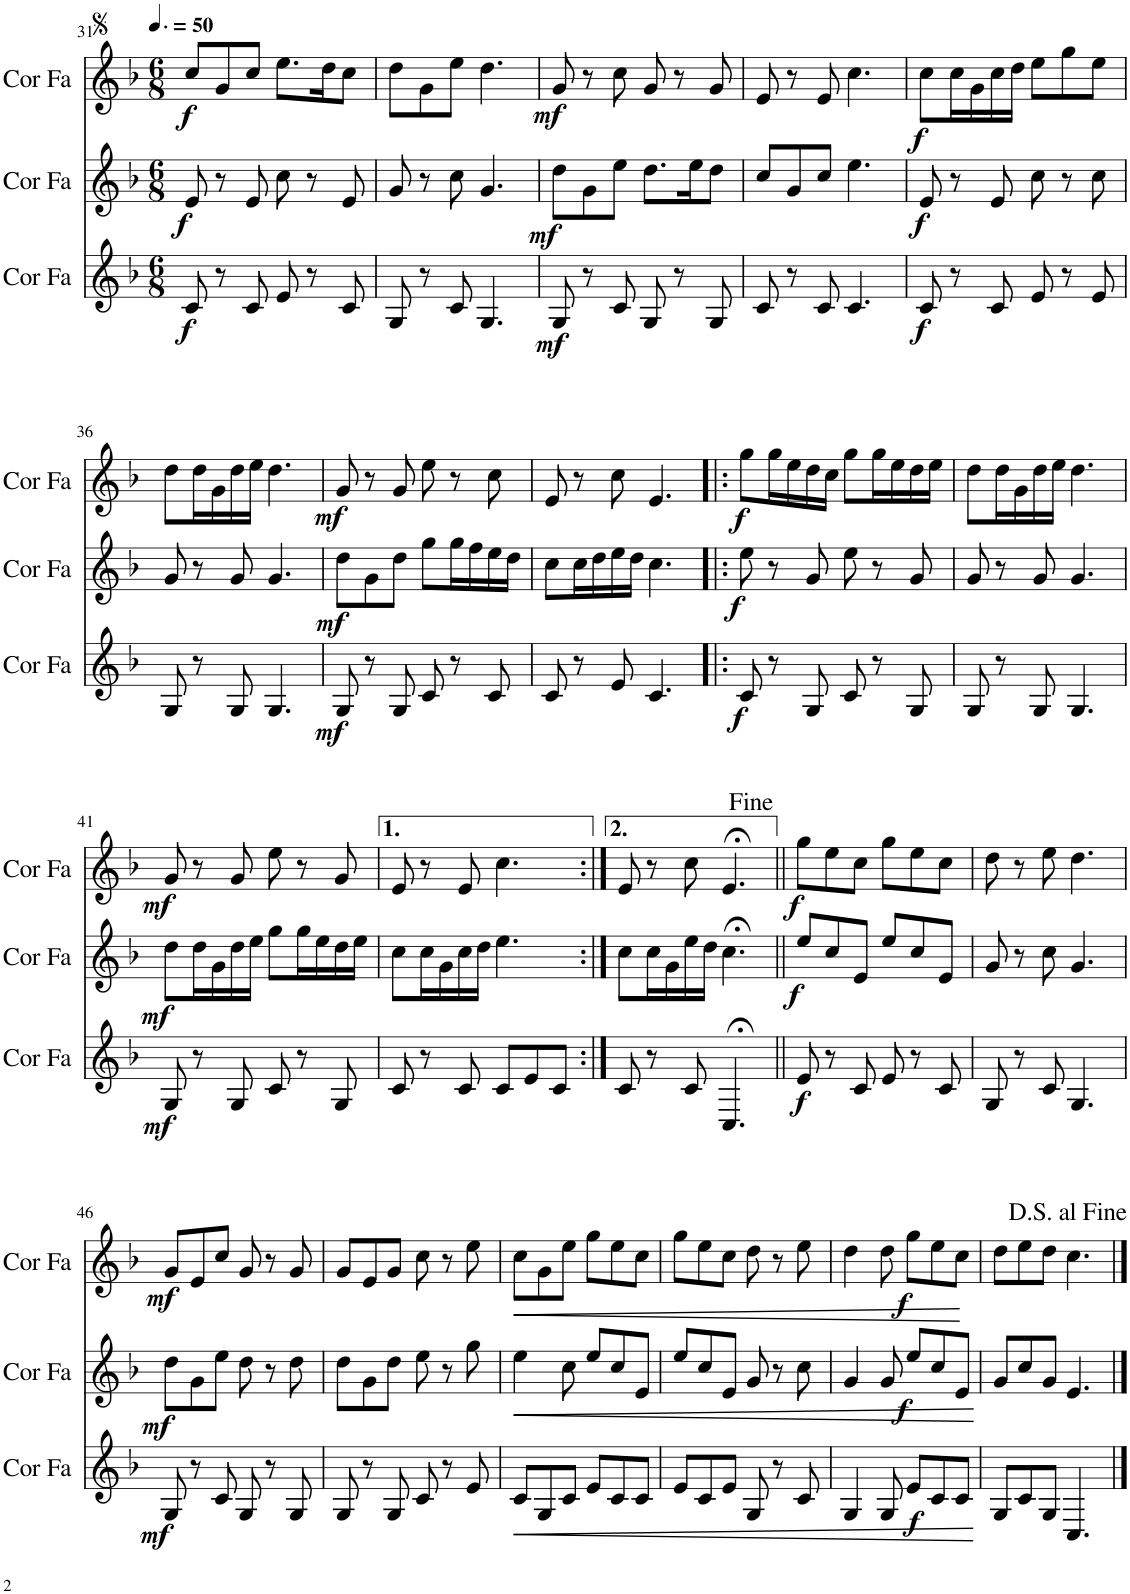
**kern	**dynam	**kern	**dynam	**kern	**dynam
*part3	*part3	*part2	*part2	*part1	*part1
*staff3	*staff3	*staff2	*staff2	*staff1	*staff1
*I"Cor en Fa	*	*I"Cor en Fa	*	*I"Cor en Fa	*
*I'Cor Fa	*	*I'Cor Fa	*	*I'Cor Fa	*
!!LO:PB:g=z
*clefG2	*	*clefG2	*	*clefG2	*
*Trd4c7	*	*Trd4c7	*	*Trd4c7	*
*k[b-]	*	*k[b-]	*	*k[b-]	*
*M6/8	*	*M6/8	*	*M6/8	*
*MM75	*	*MM75	*	*MM75	*
=31	=31	=31	=31	=31	=31
!	!LO:DY:b	!	!LO:DY:b	!	!LO:DY:b
8c/	f	8e/	f	8cc/L	f
8r	.	8r	.	8g/	.
8c/	.	8e/	.	8cc/J	.
8e/	.	8cc\	.	8.ee\L	.
8r	.	8r	.	.	.
.	.	.	.	16dd\K	.
8c/	.	8e/	.	8cc\J	.
=32	=32	=32	=32	=32	=32
8G/	.	8g/	.	8dd\L	.
8r	.	8r	.	8g\	.
8c/	.	8cc\	.	8ee\J	.
4.G/	.	4.g/	.	4.dd\	.
=33	=33	=33	=33	=33	=33
!	!LO:DY:b	!	!LO:DY:b	!	!LO:DY:b
8G/	mf	8dd\L	mf	8g/	mf
8r	.	8g\	.	8r	.
8c/	.	8ee\J	.	8cc\	.
8G/	.	8.dd\L	.	8g/	.
8r	.	.	.	8r	.
.	.	16ee\K	.	.	.
8G/	.	8dd\J	.	8g/	.
=34	=34	=34	=34	=34	=34
8c/	.	8cc/L	.	8e/	.
8r	.	8g/	.	8r	.
8c/	.	8cc/J	.	8e/	.
4.c/	.	4.ee\	.	4.cc\	.
=35	=35	=35	=35	=35	=35
!	!LO:DY:b	!	!LO:DY:b	!	!LO:DY:b
8c/	f	8e/	f	8cc\L	f
8r	.	8r	.	16cc\L	.
.	.	.	.	16g\	.
8c/	.	8e/	.	16cc\	.
.	.	.	.	16dd\JJ	.
8e/	.	8cc\	.	8ee\L	.
8r	.	8r	.	8gg\	.
8e/	.	8cc\	.	8ee\J	.
!!LO:LB:g=z
=36	=36	=36	=36	=36	=36
8G/	.	8g/	.	8dd\L	.
8r	.	8r	.	16dd\L	.
.	.	.	.	16g\	.
8G/	.	8g/	.	16dd\	.
.	.	.	.	16ee\JJ	.
4.G/	.	4.g/	.	4.dd\	.
=37	=37	=37	=37	=37	=37
!	!LO:DY:b	!	!LO:DY:b	!	!LO:DY:b
8G/	mf	8dd\L	mf	8g/	mf
8r	.	8g\	.	8r	.
8G/	.	8dd\J	.	8g/	.
8c/	.	8gg\L	.	8ee\	.
8r	.	16gg\L	.	8r	.
.	.	16ff\	.	.	.
8c/	.	16ee\	.	8cc\	.
.	.	16dd\JJ	.	.	.
=38	=38	=38	=38	=38	=38
8c/	.	8cc\L	.	8e/	.
8r	.	16cc\L	.	8r	.
.	.	16dd\	.	.	.
8e/	.	16ee\	.	8cc\	.
.	.	16dd\JJ	.	.	.
4.c/	.	4.cc\	.	4.e/	.
=39!|:	=39!|:	=39!|:	=39!|:	=39!|:	=39!|:
!	!LO:DY:b	!	!LO:DY:b	!	!LO:DY:b
8c/	f	8ee\	f	8gg\L	f
8r	.	8r	.	16gg\L	.
.	.	.	.	16ee\	.
8G/	.	8g/	.	16dd\	.
.	.	.	.	16cc\JJ	.
8c/	.	8ee\	.	8gg\L	.
8r	.	8r	.	16gg\L	.
.	.	.	.	16ee\	.
8G/	.	8g/	.	16dd\	.
.	.	.	.	16ee\JJ	.
=40	=40	=40	=40	=40	=40
8G/	.	8g/	.	8dd\L	.
8r	.	8r	.	16dd\L	.
.	.	.	.	16g\	.
8G/	.	8g/	.	16dd\	.
.	.	.	.	16ee\JJ	.
4.G/	.	4.g/	.	4.dd\	.
!!LO:LB:g=z
=41	=41	=41	=41	=41	=41
!	!LO:DY:b	!	!LO:DY:b	!	!LO:DY:b
8G/	mf	8dd\L	mf	8g/	mf
8r	.	16dd\L	.	8r	.
.	.	16g\	.	.	.
8G/	.	16dd\	.	8g/	.
.	.	16ee\JJ	.	.	.
8c/	.	8gg\L	.	8ee\	.
8r	.	16gg\L	.	8r	.
.	.	16ee\	.	.	.
8G/	.	16dd\	.	8g/	.
.	.	16ee\JJ	.	.	.
=42	=42	=42	=42	=42	=42
8c/	.	8cc\L	.	8e/	.
8r	.	16cc\L	.	8r	.
.	.	16g\	.	.	.
8c/	.	16cc\	.	8e/	.
.	.	16dd\JJ	.	.	.
8c/L	.	4.ee\	.	4.cc\	.
8e/	.	.	.	.	.
8c/J	.	.	.	.	.
=43:|!	=43:|!	=43:|!	=43:|!	=43:|!	=43:|!
8c/	.	8cc\L	.	8e/	.
8r	.	16cc\L	.	8r	.
.	.	16g\	.	.	.
8c/	.	16ee\	.	8cc\	.
.	.	16dd\JJ	.	.	.
4.C;</	.	4.cc;<\	.	4.e;</	.
=44||	=44||	=44||	=44||	=44||	=44||
!	!LO:DY:b	!	!LO:DY:b	!	!LO:DY:b
8e/	f	8ee/L	f	8gg\L	f
8r	.	8cc/	.	8ee\	.
8c/	.	8e/J	.	8cc\J	.
8e/	.	8ee/L	.	8gg\L	.
8r	.	8cc/	.	8ee\	.
8c/	.	8e/J	.	8cc\J	.
=45	=45	=45	=45	=45	=45
8G/	.	8g/	.	8dd\	.
8r	.	8r	.	8r	.
8c/	.	8cc\	.	8ee\	.
4.G/	.	4.g/	.	4.dd\	.
!!LO:LB:g=z
=46	=46	=46	=46	=46	=46
!	!LO:DY:b	!	!LO:DY:b	!	!LO:DY:b
8G/	mf	8dd\L	mf	8g/L	mf
8r	.	8g\	.	8e/	.
8c/	.	8ee\J	.	8cc/J	.
8G/	.	8dd\	.	8g/	.
8r	.	8r	.	8r	.
8G/	.	8dd\	.	8g/	.
=47	=47	=47	=47	=47	=47
8G/	.	8dd\L	.	8g/L	.
8r	.	8g\	.	8e/	.
8G/	.	8dd\J	.	8g/J	.
8c/	.	8ee\	.	8cc\	.
8r	.	8r	.	8r	.
8e/	.	8gg\	.	8ee\	.
=48	=48	=48	=48	=48	=48
!	!LO:HP:b	!	!LO:HP:b	!	!LO:HP:b
8c/L	<	4ee\	<	8cc\L	<
8G/	.	.	.	8g\	.
8c/J	.	8cc\	.	8ee\J	.
8e/L	.	8ee/L	.	8gg\L	.
8c/	.	8cc/	.	8ee\	.
8c/J	.	8e/J	.	8cc\J	.
.	[	.	[	.	[
=49	=49	=49	=49	=49	=49
8e/L	.	8ee/L	.	8gg\L	.
8c/	.	8cc/	.	8ee\	.
8e/J	.	8e/J	.	8cc\J	.
8G/	.	8g/	.	8dd\	.
8r	.	8r	.	8r	.
8c/	.	8cc\	.	8ee\	.
=50	=50	=50	=50	=50	=50
4G/	.	4g/	.	4dd\	.
8G/	.	8g/	.	8dd\	.
!	!LO:DY:b	!	!LO:DY:b	!	!LO:DY:b
8e/L	f	8ee/L	f	8gg\L	f
8c/	.	8cc/	.	8ee\	.
8c/J	.	8e/J	.	8cc\J	.
=51	=51	=51	=51	=51	=51
8G/L	.	8g/L	.	8dd\L	.
8c/	.	8cc/	.	8ee\	.
8G/J	.	8g/J	.	8dd\J	.
4.C/	.	4.e/	.	4.cc\	.
==	==	==	==	==	==
*-	*-	*-	*-	*-	*-
